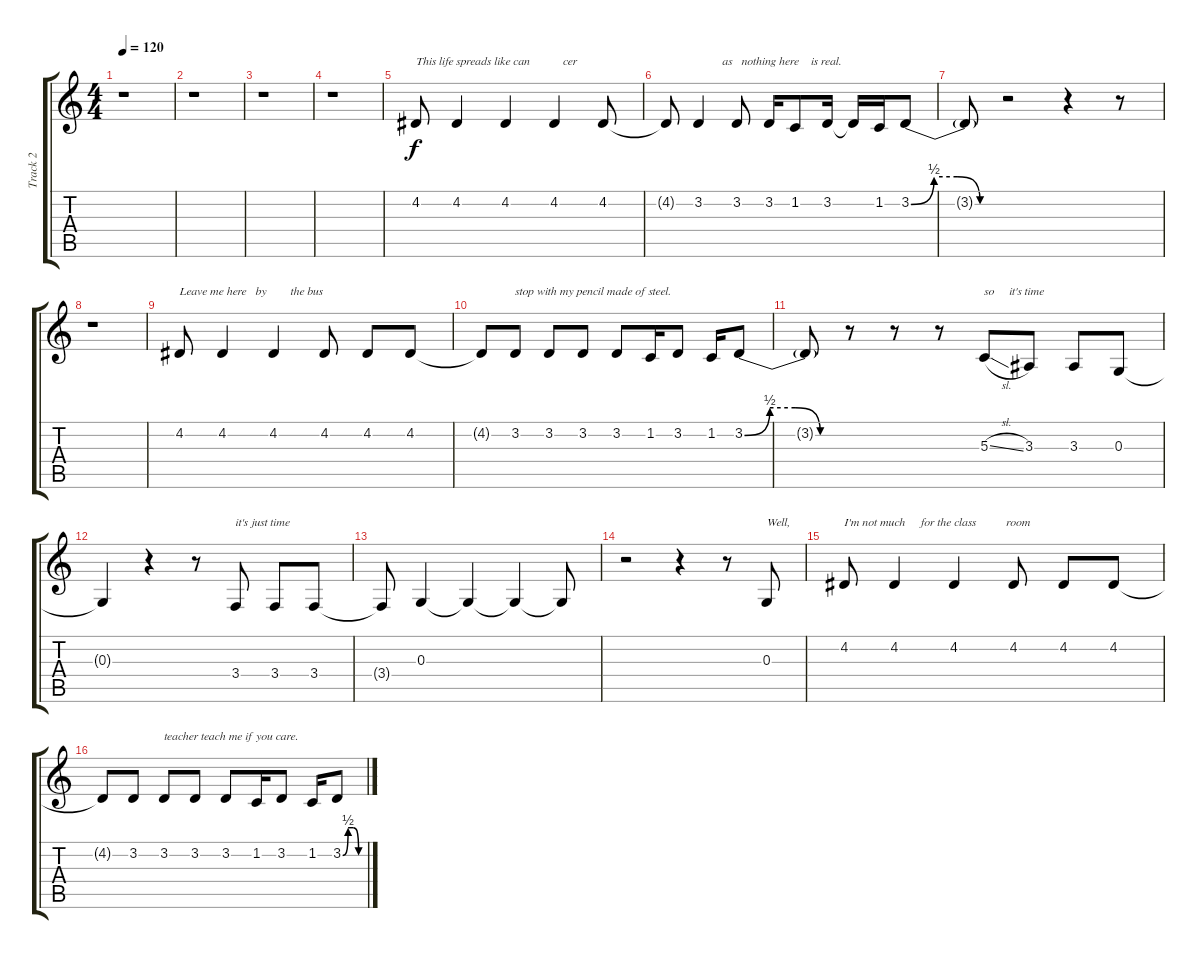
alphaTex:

\track ("Track 2" "Track 2") {instrument lead6voice}
\staff {score tabs}
\tuning (E4 B3 G3 D3 A2 E2) {hide}
\ts (4 4)
\tempo 120
\clef g2
\ks c
r.1{dy f instrument lead6voice} |
r.1 |
r.1 |
r.1 |
4.2.8{txt "This life spreads like can           cer"} 4.2.4 4.2.4 4.2.4 4.2.8 |
4.2{t}.8 3.2.4{txt "        as   nothing here    is real."} 3.2.8 3.2.16 1.2.8 3.2.16 3.2{t}.16 1.2.16 3.2{be (custom 0 0 15 2 30 2 45 0 60 0)}.8 |
3.2{t}.8 r.2 r.4 r.8 |
r.1 |
4.2.8{txt "Leave me here   by        the bus"} 4.2.4 4.2.4 4.2.8 4.2.8 4.2.8 |
4.2{t}.8 3.2.8{txt "stop with my pencil made of steel."} 3.2.8 3.2.8 3.2.8 1.2.16 3.2.8 1.2.16 3.2{be (custom 0 0 15 2 30 2 45 0 60 0)}.8 |
3.2{t}.8 r.8 r.8 r.8 5.3{sl}.8{txt "so     it's time"} 3.3.8 3.3.8 0.3.8 |
0.3{t}.4 r.4 r.8 3.4.8{txt "it's just time"} 3.4.8 3.4.8 |
3.4{t}.8 0.3.4 0.3{t}.4 0.3{t}.4 0.3{t}.8 |
r.2 r.4 r.8 0.3.8{txt "Well,"} |
4.2.8{txt "I'm not much     for the class          room"} 4.2.4 4.2.4 4.2.8 4.2.8 4.2.8 |
4.2{t}.8 3.2.8 3.2.8{txt "teacher teach me if you care."} 3.2.8 3.2.8 1.2.16 3.2.8 1.2.16 3.2{be (custom 0 0 15 2 30 2 45 0 60 0)}.8
